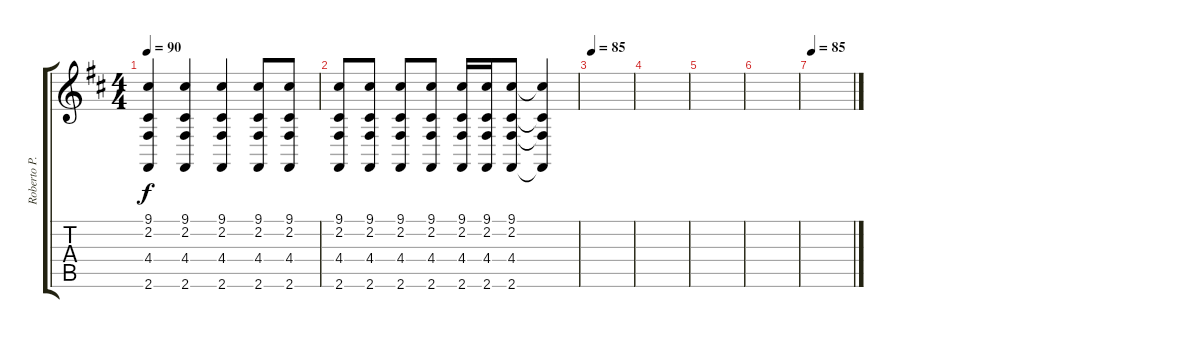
\track ("Roberto P.C. - Piano Rythm" "Roberto P.") {instrument electricgrandpiano}
\staff {score tabs}
\tuning (E4 B3 G3 D3 A2 E2) {hide}
\ts (4 4)
\tempo 90
\clef g2
\ks bminor
(9.1 2.2 4.4 2.6).4{dy f} (9.1 2.2 4.4 2.6).4 (9.1 2.2 4.4 2.6).4 (9.1 2.2 4.4 2.6).8 (9.1 2.2 4.4 2.6).8 |
(9.1 2.2 4.4 2.6).8 (9.1 2.2 4.4 2.6).8 (9.1 2.2 4.4 2.6).8 (9.1 2.2 4.4 2.6).8 (9.1 2.2 4.4 2.6).16 (9.1 2.2 4.4 2.6).16 (9.1 2.2 4.4 2.6).8 (9.1{t} 2.2{t} 4.4{t} 2.6{t}).4 |
\tempo 85
|
|
|
|
\tempo 85
